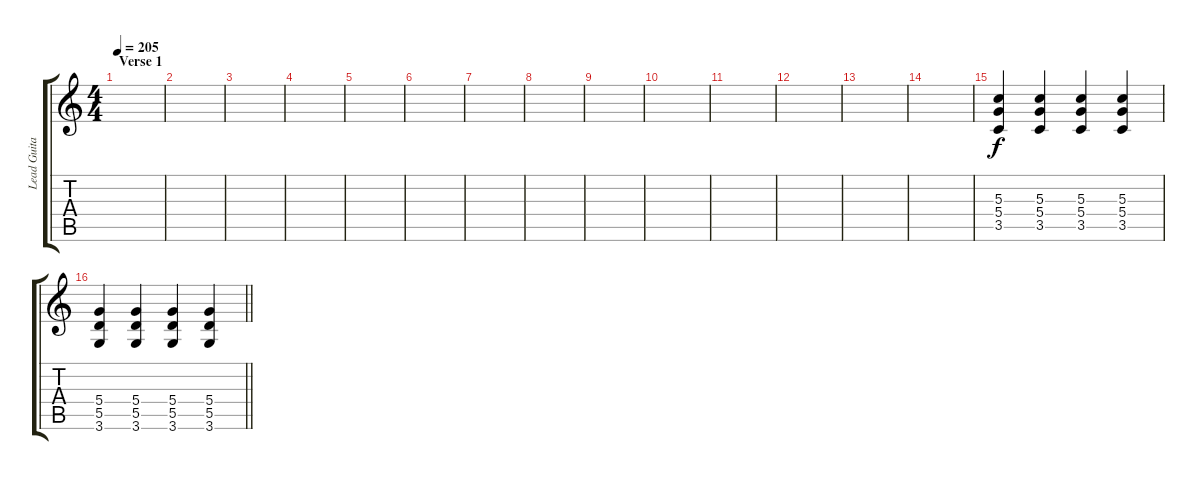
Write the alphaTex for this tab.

\track ("Lead Guitar" "Lead Guita") {instrument overdrivenguitar}
\staff {score tabs}
\tuning (E4 B3 G3 D3 A2 E2) {hide}
\ts (4 4)
\section ("" "Verse 1")
\tempo 205
\clef g2
\ks c
|
|
|
|
|
|
|
|
|
|
|
|
|
|
(5.3 5.4 3.5).4 (5.3 5.4 3.5).4 (5.3 5.4 3.5).4 (5.3 5.4 3.5).4 |
\barLineRight lightlight
(5.4 5.5 3.6).4 (5.4 5.5 3.6).4 (5.4 5.5 3.6).4 (5.4 5.5 3.6).4
